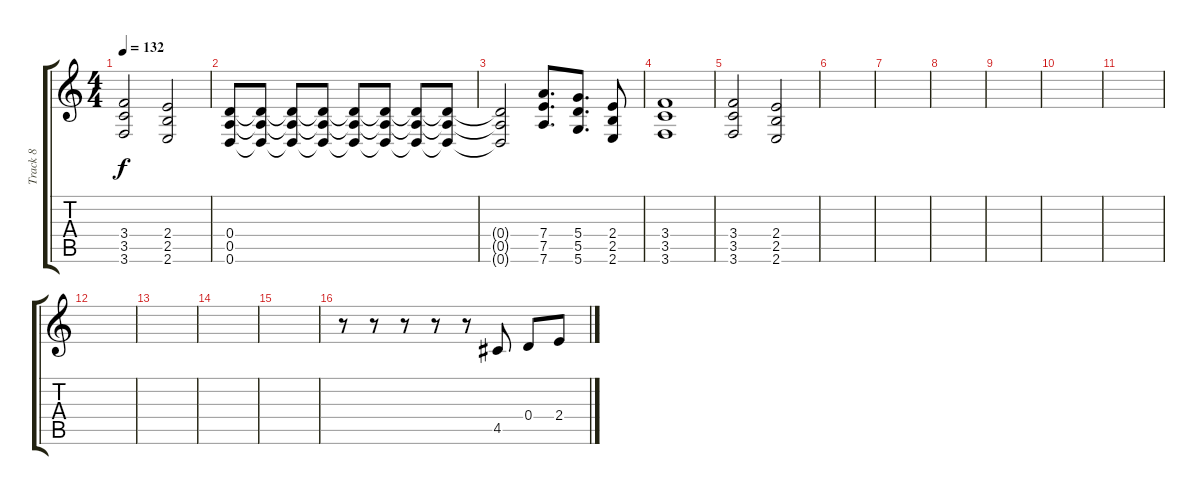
\track ("Track 8" "Track 8") {instrument distortionguitar}
\staff {score tabs}
\tuning (E4 B3 G3 D3 A2 D2) {hide}
\ts (4 4)
\tempo 132
\clef g2
\ks c
(3.4 3.5 3.6).2{dy f} (2.4 2.5 2.6).2 |
(0.4 0.5 0.6).8 (0.4{t} 0.5{t} 0.6{t}).8 (0.4{t} 0.5{t} 0.6{t}).8 (0.4{t} 0.5{t} 0.6{t}).8 (0.4{t} 0.5{t} 0.6{t}).8 (0.4{t} 0.5{t} 0.6{t}).8 (0.4{t} 0.5{t} 0.6{t}).8 (0.4{t} 0.5{t} 0.6{t}).8 |
(0.4{t} 0.5{t} 0.6{t}).2 (7.4 7.5 7.6).8{d} (5.4 5.5 5.6).8{d} (2.4 2.5 2.6).8 |
(3.4 3.5 3.6).1 |
(3.4 3.5 3.6).2 (2.4 2.5 2.6).2 |
|
|
|
|
|
|
|
|
|
|
r.8 r.8 r.8 r.8 r.8 4.5.8 0.4.8 2.4.8
